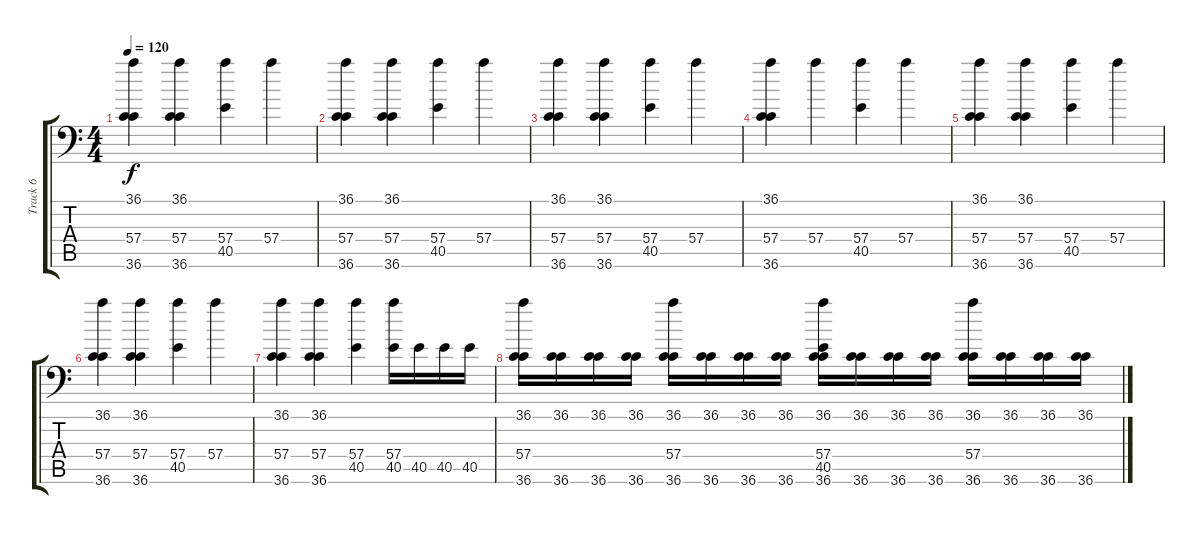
\track ("Track 6" "Track 6") {instrument acousticgrandpiano}
\staff {score tabs}
\tuning (C-1 C-1 C-1 C-1 C-1 C-1) {hide}
\ts (4 4)
\tempo 120
\clef f4
\ks c
(36.1 57.4 36.6).4{dy f} (36.1 57.4 36.6).4 (57.4 40.5).4 57.4.4 |
(36.1 57.4 36.6).4 (36.1 57.4 36.6).4 (57.4 40.5).4 57.4.4 |
(36.1 57.4 36.6).4 (36.1 57.4 36.6).4 (57.4 40.5).4 57.4.4 |
(36.1 57.4 36.6).4 57.4.4 (57.4 40.5).4 57.4.4 |
(36.1 57.4 36.6).4 (36.1 57.4 36.6).4 (57.4 40.5).4 57.4.4 |
(36.1 57.4 36.6).4 (36.1 57.4 36.6).4 (57.4 40.5).4 57.4.4 |
(36.1 57.4 36.6).4 (36.1 57.4 36.6).4 (57.4 40.5).4 (57.4 40.5).16 40.5.16 40.5.16 40.5.16 |
(36.1 57.4 36.6).16 (36.1 36.6).16 (36.1 36.6).16 (36.1 36.6).16 (36.1 57.4 36.6).16 (36.1 36.6).16 (36.1 36.6).16 (36.1 36.6).16 (36.1 57.4 40.5 36.6).16 (36.1 36.6).16 (36.1 36.6).16 (36.1 36.6).16 (36.1 57.4 36.6).16 (36.1 36.6).16 (36.1 36.6).16 (36.1 36.6).16
